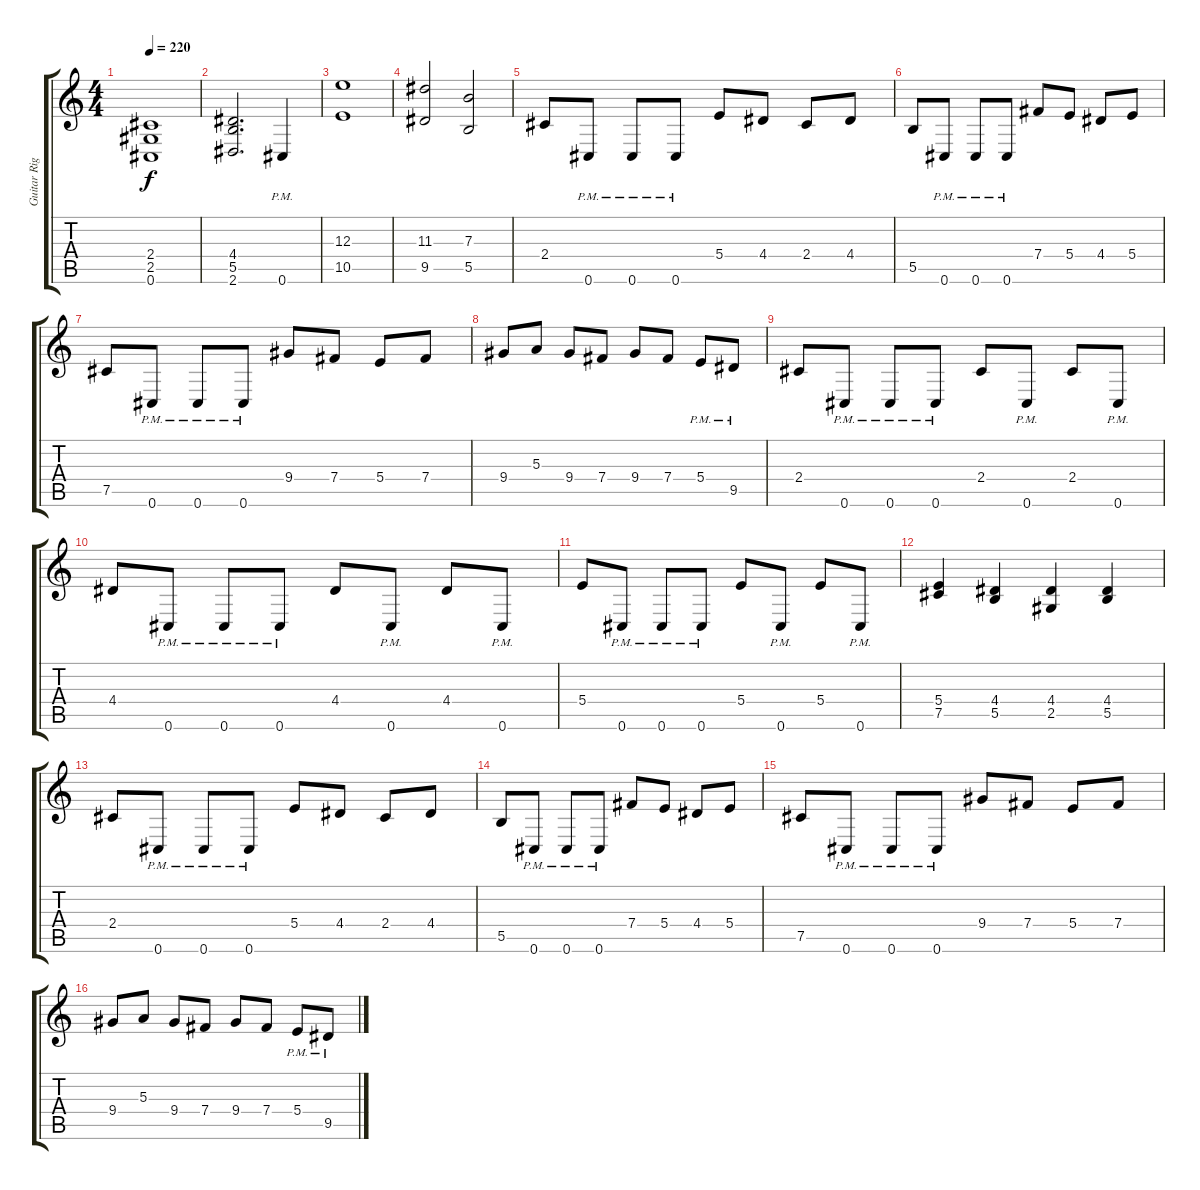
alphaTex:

\track ("Guitar Rigth" "Guitar Rig") {instrument distortionguitar}
\staff {score tabs}
\tuning (Db4 Ab3 E3 B2 Gb2 Db2) {hide}
\ts (4 4)
\tempo 220
\clef g2
\ks c
(2.4 2.5 0.6).1{dy f} |
(4.4 5.5 2.6).2{d} 0.6{pm}.4 |
(12.3 10.5).1 |
(11.3 9.5).2 (7.3 5.5).2 |
2.4.8 0.6{pm}.8 0.6{pm}.8 0.6{pm}.8 5.4.8 4.4.8 2.4.8 4.4.8 |
5.5.8 0.6{pm}.8 0.6{pm}.8 0.6{pm}.8 7.4.8 5.4.8 4.4.8 5.4.8 |
7.5.8 0.6{pm}.8 0.6{pm}.8 0.6{pm}.8 9.4.8 7.4.8 5.4.8 7.4.8 |
9.4.8 5.3.8 9.4.8 7.4.8 9.4.8 7.4.8 5.4{pm}.8 9.5{pm}.8 |
2.4.8 0.6{pm}.8 0.6{pm}.8 0.6{pm}.8 2.4.8 0.6{pm}.8 2.4.8 0.6{pm}.8 |
4.4.8 0.6{pm}.8 0.6{pm}.8 0.6{pm}.8 4.4.8 0.6{pm}.8 4.4.8 0.6{pm}.8 |
5.4.8 0.6{pm}.8 0.6{pm}.8 0.6{pm}.8 5.4.8 0.6{pm}.8 5.4.8 0.6{pm}.8 |
(5.4 7.5).4 (4.4 5.5).4 (4.4 2.5).4 (4.4 5.5).4 |
2.4.8 0.6{pm}.8 0.6{pm}.8 0.6{pm}.8 5.4.8 4.4.8 2.4.8 4.4.8 |
5.5.8 0.6{pm}.8 0.6{pm}.8 0.6{pm}.8 7.4.8 5.4.8 4.4.8 5.4.8 |
7.5.8 0.6{pm}.8 0.6{pm}.8 0.6{pm}.8 9.4.8 7.4.8 5.4.8 7.4.8 |
9.4.8 5.3.8 9.4.8 7.4.8 9.4.8 7.4.8 5.4{pm}.8 9.5{pm}.8
